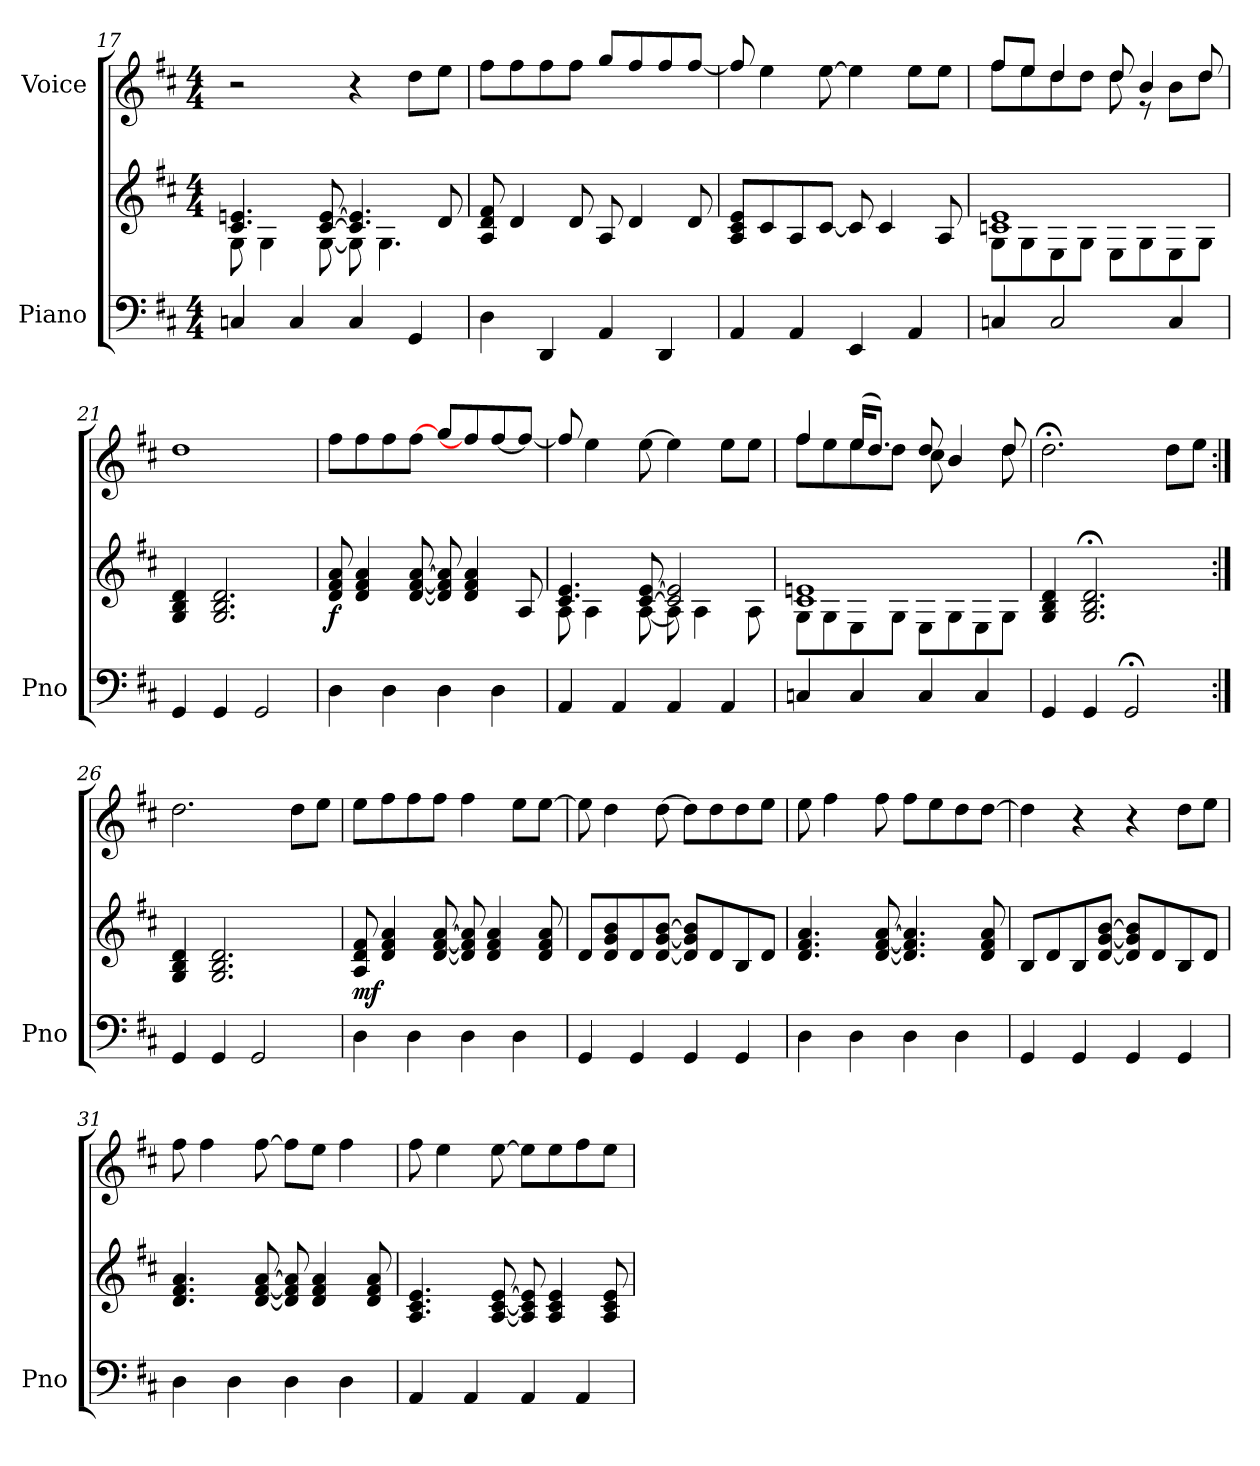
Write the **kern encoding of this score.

**kern	**kern	**dynam	**kern
*part2	*part2	*part2	*part1
*staff3	*staff2	*staff2/3	*staff1
*I"Piano	*	*	*I"Voice
*I'Pno	*	*	*
*clefF4	*clefG2	*	*clefG2
*k[f#c#]	*k[f#c#]	*	*k[f#c#]
*M4/4	*M4/4	*	*M4/4
=17	=17	=17	=17
*	*^	*	*
4Cn/	4.c#/ 4.en/	8G\	.	2r
.	.	4G\	.	.
4C/	.	.	.	.
.	[8c#/ [8e/	[8G\	.	.
4C/	4.c#/] 4.e/]	8G\]	.	4r
.	.	4.G\	.	.
4GG/	.	.	.	8dd\L
.	8d/	.	.	8ee\J
*	*v	*v	*	*
=18	=18	=18	=18
4D\	8A/ 8d/ 8f#/	.	8ff#\L
.	4d/	.	8ff#\
4DD/	.	.	8ff#\
.	8d/	.	8ff#\J
4AA/	8A/	.	8gg/L
.	4d/	.	8ff#/
4DD/	.	.	8ff#/
.	8d/	.	[8ff#/J
=19	=19	=19	=19
4AA/	8A/ 8c#/ 8e/L	.	8ff#/]
.	8c#/	.	4ee\
4AA/	8A/	.	.
.	[8c#/J	.	[8ee\
4EE/	8c#/]	.	4ee\]
.	4c#/	.	.
4AA/	.	.	8ee\L
.	8A/	.	8ee\J
!!LO:LB:g=z
=20	=20	=20	=20
*	*^	*	*^
4Cn/	1cn 1e	8G\L	.	8ff#/L	8ff#\L
.	.	8G\	.	8ee/J	8ee\
2C/	.	8E\	.	4dd/	8dd\
.	.	8G\J	.	.	8dd\J
.	.	8E\L	.	8dd/	8dd\
.	.	8G\	.	4b/	8r
4C/	.	8E\	.	.	8b\L
.	.	8G\J	.	8dd/	8dd\J
*	*v	*v	*	*	*
*	*	*	*v	*v
=21	=21	=21	=21
4GG/	4G/ 4B/ 4d/	.	1dd
4GG/	2.G/ 2.B/ 2.d/	.	.
2GG/	.	.	.
=22	=22	=22	=22
!	!	!LO:DY:b	!
4D\	8d/ 8f#/ 8a/	f	8ff#\L
.	4d/ 4f#/ 4a/	.	8ff#\
4D\	.	.	8ff#\
.	[8d/ [8f#/ [8a/	.	[8ff#\J
4D\	8d/] 8f#/] 8a/]	.	8gg/L
.	4d/ 4f#/ 4a/	.	8ff#/]
4D\	.	.	[8ff#/
.	8A/	.	8ff#/J_
=23	=23	=23	=23
*	*^	*	*
4AA/	4.c#/ 4.e/	8A\	.	8ff#/]
.	.	4A\	.	4ee\
4AA/	.	.	.	.
.	[8c#/ [8e/	[8A\	.	[8ee\
4AA/	2c#/] 2e/]	8A\]	.	4ee\]
.	.	4A\	.	.
4AA/	.	.	.	8ee\L
.	.	8A\	.	8ee\J
!!LO:LB:g=z
=24	=24	=24	=24	=24
*	*	*	*	*^
4Cn/	1c# 1en	8G\L	.	4ff#/	8ff#\L
.	.	8G\	.	.	8ee\
4C/	.	8E\	.	(>16ee/KL	8ee\
.	.	.	.	8.dd/J)	.
.	.	8G\J	.	.	8dd!\J
4C/	.	8E\L	.	8dd/	8cc#\
.	.	8G\	.	4b/	4ryy
4C/	.	8E\	.	.	.
.	.	8G\J	.	8dd/	8dd\
*	*v	*v	*	*	*
*	*	*	*v	*v
=25	=25	=25	=25
4GG/	4G/ 4B/ 4d/	.	2.dd;<\
4GG/	2.G/;< 2.B/;< 2.d/;<	.	.
2GG;</	.	.	.
.	.	.	8dd\L
.	.	.	8ee\J
=26:|!	=26:|!	=26:|!	=26:|!
4GG/	4G/ 4B/ 4d/	.	2.dd\
4GG/	2.G/ 2.B/ 2.d/	.	.
2GG/	.	.	.
.	.	.	8dd\L
.	.	.	8ee\J
=27	=27	=27	=27
!	!	!LO:DY:b	!
4D\	8A/ 8d/ 8f#/	mf	8ee\L
.	4d/ 4f#/ 4a/	.	8ff#\
4D\	.	.	8ff#\
.	[8d/ [8f#/ [8a/	.	8ff#\J
4D\	8d/] 8f#/] 8a/]	.	4ff#\
.	4d/ 4f#/ 4a/	.	.
4D\	.	.	8ee\L
.	8d/ 8f#/ 8a/	.	[8ee\J
!!LO:LB:g=z
=28	=28	=28	=28
4GG/	8d/L	.	8ee\]
.	8d/ 8g/ 8b/	.	4dd\
4GG/	8d/	.	.
.	[8d/ [8g/ [8b/J	.	[8dd\
4GG/	8d/] 8g/] 8b/]L	.	8dd\L]
.	8d/	.	8dd\
4GG/	8B/	.	8dd\
.	8d/J	.	8ee\J
=29	=29	=29	=29
4D\	4.d/ 4.f#/ 4.a/	.	8ee\
.	.	.	4ff#\
4D\	.	.	.
.	[8d/ [8f#/ [8a/	.	8ff#\
4D\	4.d/] 4.f#/] 4.a/]	.	8ff#\L
.	.	.	8ee\
4D\	.	.	8dd\
.	8d/ 8f#/ 8a/	.	[8dd\J
=30	=30	=30	=30
4GG/	8B/L	.	4dd\]
.	8d/	.	.
4GG/	8B/	.	4r
.	[8d/ [8g/ [8b/J	.	.
4GG/	8d/] 8g/] 8b/]L	.	4r
.	8d/	.	.
4GG/	8B/	.	8dd\L
.	8d/J	.	8ee\J
=31	=31	=31	=31
4D\	4.d/ 4.f#/ 4.a/	.	8ff#\
.	.	.	4ff#\
4D\	.	.	.
.	[8d/ [8f#/ [8a/	.	[8ff#\
4D\	8d/] 8f#/] 8a/]	.	8ff#\L]
.	4d/ 4f#/ 4a/	.	8ee\J
4D\	.	.	4ff#\
.	8d/ 8f#/ 8a/	.	.
!!LO:PB:g=z
=32	=32	=32	=32
4AA/	4.A/ 4.c#/ 4.e/	.	8ff#\
.	.	.	4ee\
4AA/	.	.	.
.	[8A/ [8c#/ [8e/	.	[8ee\
4AA/	8A/] 8c#/] 8e/]	.	8ee\L]
.	4A/ 4c#/ 4e/	.	8ee\
4AA/	.	.	8ff#\
.	8A/ 8c#/ 8e/	.	8ee\J
=	=	=	=
*-	*-	*-	*-
